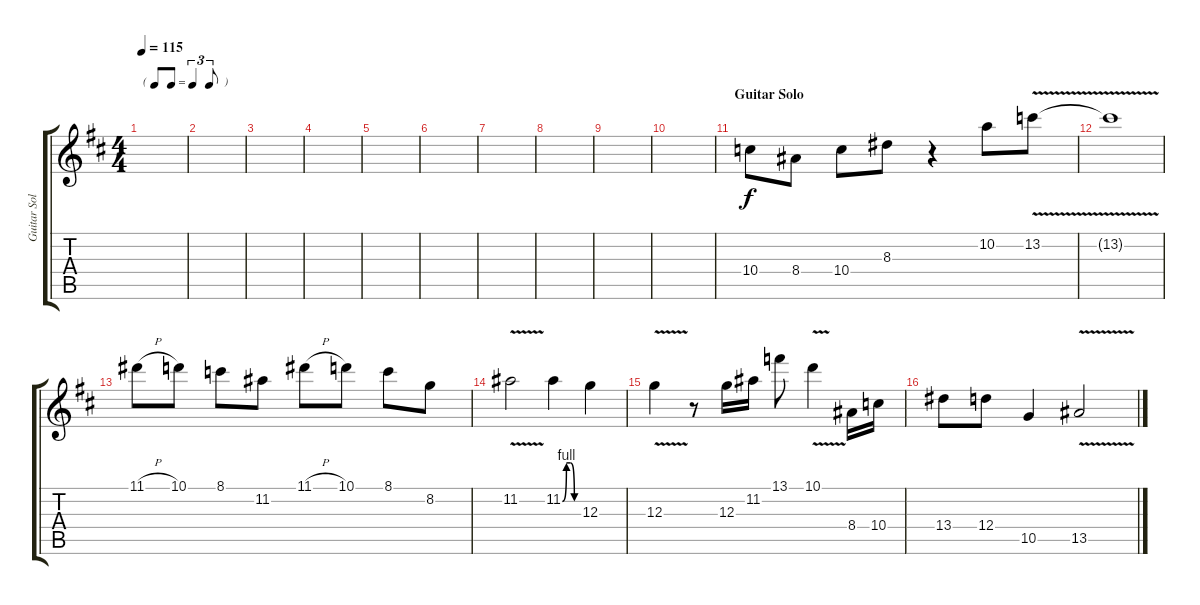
\track ("Guitar Solo" "Guitar Sol") {instrument overdrivenguitar}
\staff {score tabs}
\tuning (E4 B3 G3 D3 A2 E2) {hide}
\ts (4 4)
\tf triplet8th
\tempo 115
\clef g2
\ks d
|
|
|
|
|
|
|
|
|
|
\section ("" "Guitar Solo")
10.4.8 8.4.8 10.4.8 8.3.8 r.4 10.2.8 13.2{v}.8 |
13.2{t}.1 |
11.1{h}.8 10.1.8 8.1.8 11.2.8 11.1{h}.8 10.1.8 8.1.8 8.2.8 |
11.2{v}.2 11.2{be (custom 0 0 15 4 30 4 45 0 60 0)}.4 12.3.4 |
12.3{v}.4 r.8 12.3.16 11.2.16 13.1.8 10.1{v}.4 8.4.16 10.4.16 |
13.4.8 12.4.8 10.5.4 13.5{v}.2
